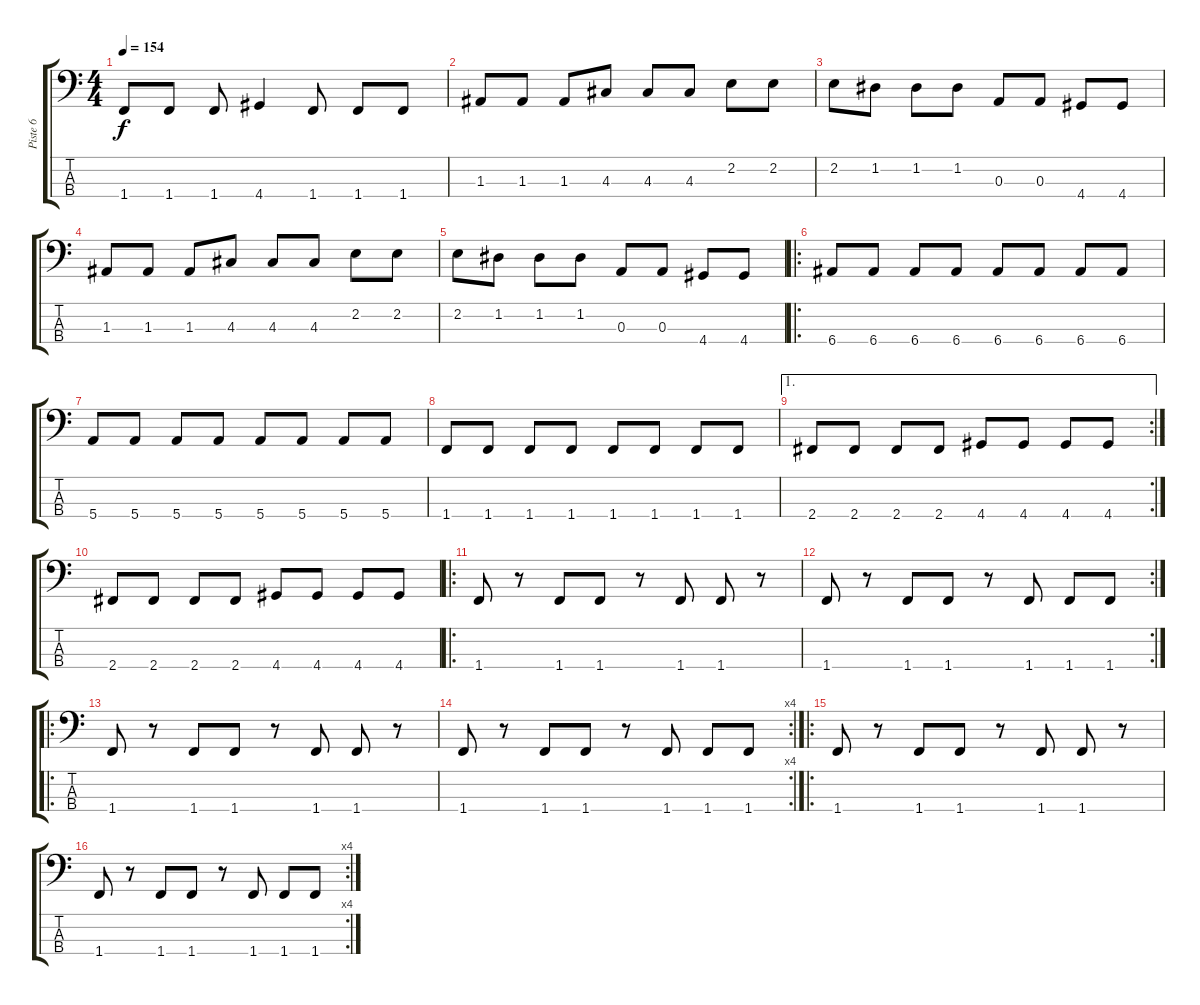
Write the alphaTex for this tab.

\track ("Piste 6" "Piste 6") {instrument electricbassfinger}
\staff {score tabs}
\tuning (G2 D2 A1 E1) {hide}
\ts (4 4)
\tempo 154
\clef f4
\ks c
1.4.8{dy f} 1.4.8 1.4.8 4.4.4 1.4.8 1.4.8 1.4.8 |
1.3.8 1.3.8 1.3.8 4.3.8 4.3.8 4.3.8 2.2.8 2.2.8 |
2.2.8 1.2.8 1.2.8 1.2.8 0.3.8 0.3.8 4.4.8 4.4.8 |
1.3.8 1.3.8 1.3.8 4.3.8 4.3.8 4.3.8 2.2.8 2.2.8 |
2.2.8 1.2.8 1.2.8 1.2.8 0.3.8 0.3.8 4.4.8 4.4.8 |
\ro
6.4.8 6.4.8 6.4.8 6.4.8 6.4.8 6.4.8 6.4.8 6.4.8 |
5.4.8 5.4.8 5.4.8 5.4.8 5.4.8 5.4.8 5.4.8 5.4.8 |
1.4.8 1.4.8 1.4.8 1.4.8 1.4.8 1.4.8 1.4.8 1.4.8 |
\ae 1
\rc 2
2.4.8 2.4.8 2.4.8 2.4.8 4.4.8 4.4.8 4.4.8 4.4.8 |
2.4.8 2.4.8 2.4.8 2.4.8 4.4.8 4.4.8 4.4.8 4.4.8 |
\ro
1.4.8 r.8 1.4.8 1.4.8 r.8 1.4.8 1.4.8 r.8 |
\rc 2
1.4.8 r.8 1.4.8 1.4.8 r.8 1.4.8 1.4.8 1.4.8 |
\ro
1.4.8 r.8 1.4.8 1.4.8 r.8 1.4.8 1.4.8 r.8 |
\rc 4
1.4.8 r.8 1.4.8 1.4.8 r.8 1.4.8 1.4.8 1.4.8 |
\ro
1.4.8 r.8 1.4.8 1.4.8 r.8 1.4.8 1.4.8 r.8 |
\rc 4
1.4.8 r.8 1.4.8 1.4.8 r.8 1.4.8 1.4.8 1.4.8
